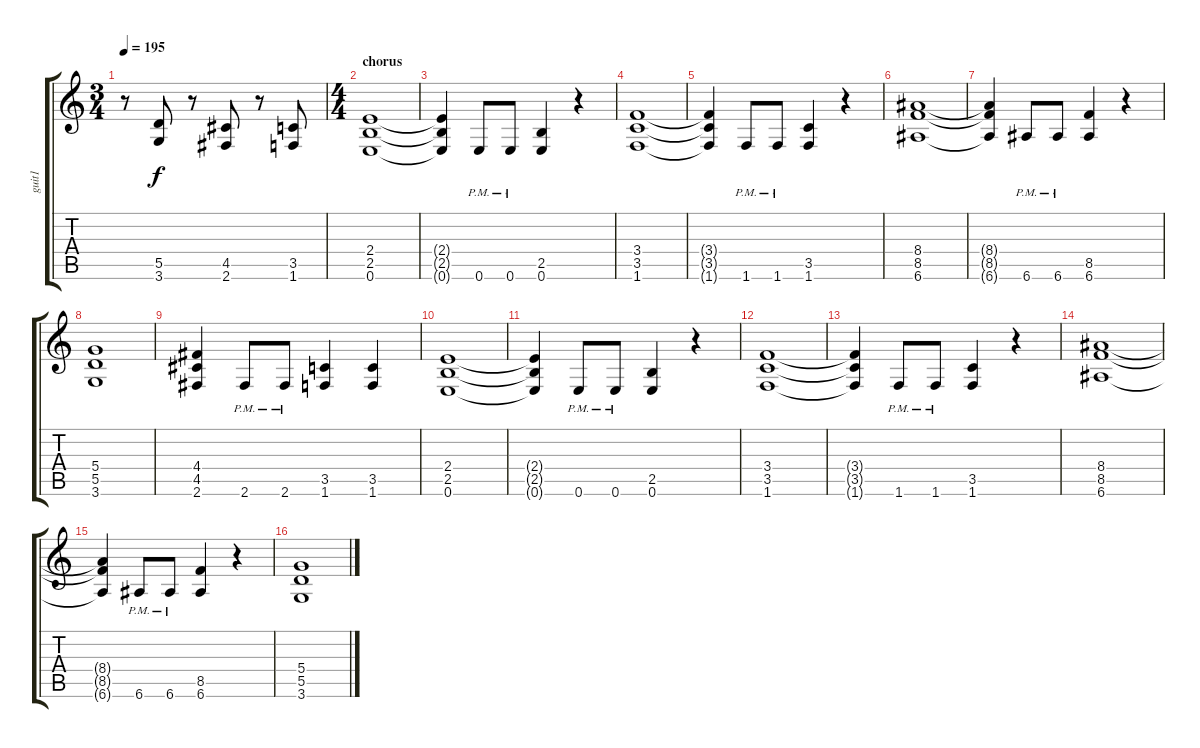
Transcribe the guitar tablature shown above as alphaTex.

\track ("guit1" "guit1") {instrument distortionguitar}
\staff {score tabs}
\tuning (E4 B3 G3 D3 A2 E2) {hide}
\ts (3 4)
\tempo 195
\clef g2
\ks c
r.8{dy f} (5.5 3.6).8 r.8 (4.5 2.6).8 r.8 (3.5 1.6).8 |
\ts (4 4)
\section ("" "chorus")
(2.4 2.5 0.6).1 |
(2.4{t} 2.5{t} 0.6{t}).4 0.6{pm}.8 0.6{pm}.8 (2.5 0.6).4 r.4 |
(3.4 3.5 1.6).1 |
(3.4{t} 3.5{t} 1.6{t}).4 1.6{pm}.8 1.6{pm}.8 (3.5 1.6).4 r.4 |
(8.4 8.5 6.6).1 |
(8.4{t} 8.5{t} 6.6{t}).4 6.6{pm}.8 6.6{pm}.8 (8.5 6.6).4 r.4 |
(5.4 5.5 3.6).1 |
(4.4 4.5 2.6).4 2.6{pm}.8 2.6{pm}.8 (3.5 1.6).4 (3.5 1.6).4 |
(2.4 2.5 0.6).1 |
(2.4{t} 2.5{t} 0.6{t}).4 0.6{pm}.8 0.6{pm}.8 (2.5 0.6).4 r.4 |
(3.4 3.5 1.6).1 |
(3.4{t} 3.5{t} 1.6{t}).4 1.6{pm}.8 1.6{pm}.8 (3.5 1.6).4 r.4 |
(8.4 8.5 6.6).1 |
(8.4{t} 8.5{t} 6.6{t}).4 6.6{pm}.8 6.6{pm}.8 (8.5 6.6).4 r.4 |
(5.4 5.5 3.6).1
